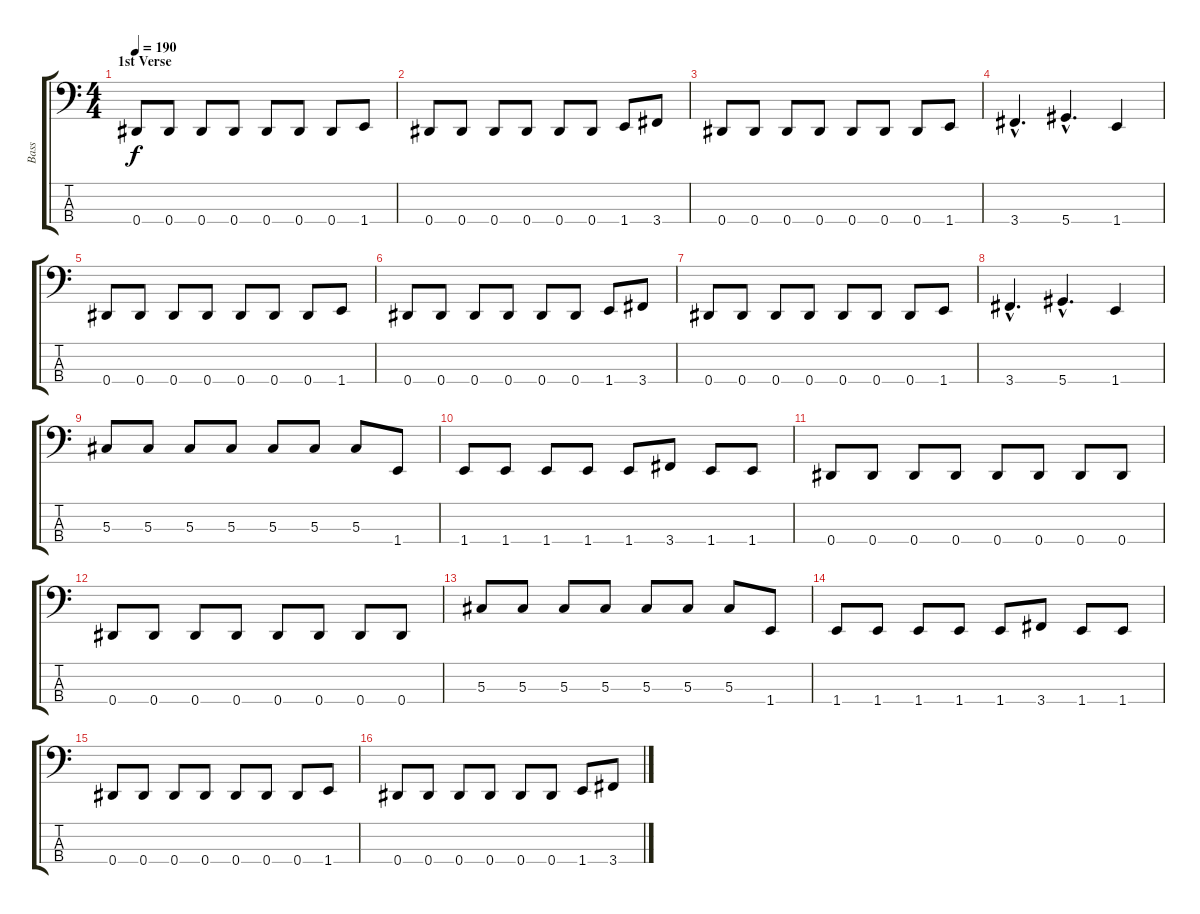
\track ("Bass" "Bass") {instrument electricbasspick}
\staff {score tabs}
\tuning (Gb2 Db2 Ab1 Eb1) {hide}
\ts (4 4)
\section ("" "1st Verse")
\tempo 190
\clef f4
\ks c
0.4.8{dy f} 0.4.8 0.4.8 0.4.8 0.4.8 0.4.8 0.4.8 1.4.8 |
0.4.8 0.4.8 0.4.8 0.4.8 0.4.8 0.4.8 1.4.8 3.4.8 |
0.4.8 0.4.8 0.4.8 0.4.8 0.4.8 0.4.8 0.4.8 1.4.8 |
3.4{hac}.4{d} 5.4{hac}.4{d} 1.4.4 |
0.4.8 0.4.8 0.4.8 0.4.8 0.4.8 0.4.8 0.4.8 1.4.8 |
0.4.8 0.4.8 0.4.8 0.4.8 0.4.8 0.4.8 1.4.8 3.4.8 |
0.4.8 0.4.8 0.4.8 0.4.8 0.4.8 0.4.8 0.4.8 1.4.8 |
3.4{hac}.4{d} 5.4{hac}.4{d} 1.4.4 |
5.3.8 5.3.8 5.3.8 5.3.8 5.3.8 5.3.8 5.3.8 1.4.8 |
1.4.8 1.4.8 1.4.8 1.4.8 1.4.8 3.4.8 1.4.8 1.4.8 |
0.4.8 0.4.8 0.4.8 0.4.8 0.4.8 0.4.8 0.4.8 0.4.8 |
0.4.8 0.4.8 0.4.8 0.4.8 0.4.8 0.4.8 0.4.8 0.4.8 |
5.3.8 5.3.8 5.3.8 5.3.8 5.3.8 5.3.8 5.3.8 1.4.8 |
1.4.8 1.4.8 1.4.8 1.4.8 1.4.8 3.4.8 1.4.8 1.4.8 |
0.4.8 0.4.8 0.4.8 0.4.8 0.4.8 0.4.8 0.4.8 1.4.8 |
0.4.8 0.4.8 0.4.8 0.4.8 0.4.8 0.4.8 1.4.8 3.4.8
